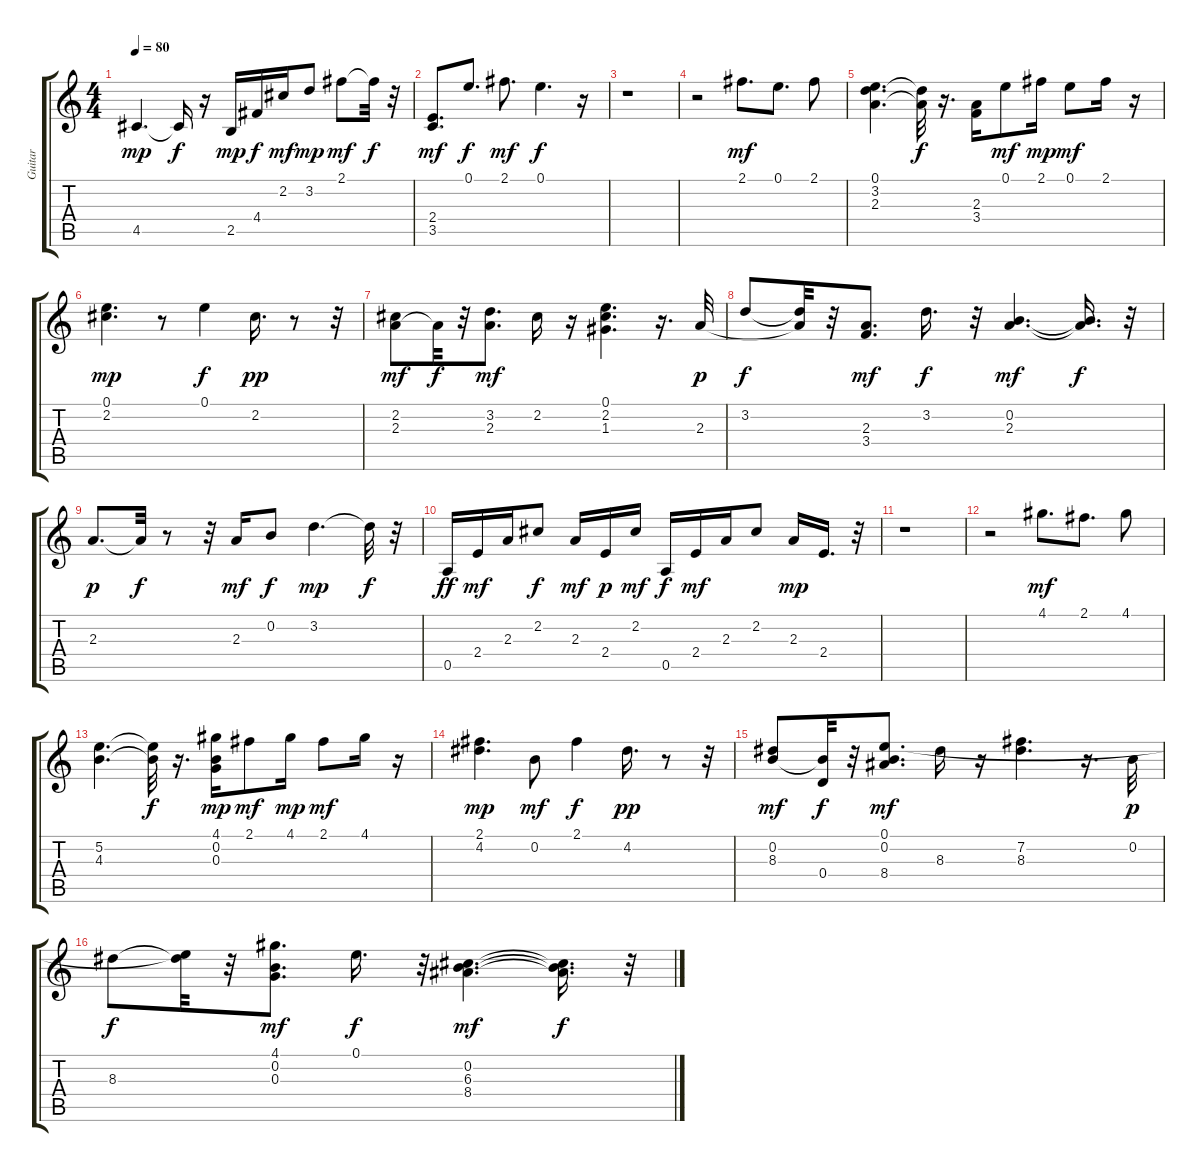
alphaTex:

\track ("Guitar" "Guitar") {instrument acousticguitarsteel}
\staff {score tabs}
\tuning (E4 B3 G3 D3 A2 E2) {hide}
\ts (4 4)
\tempo 80
\clef g2
\ks c
4.5.4{d dy mp} 4.5{t}.16{dy f} r.16 2.5.16{dy mp} 4.4.16{dy f} 2.2.16{dy mf} 3.2.8{dy mp} 2.1.8{dy mf} 2.1{t}.32{dy f} r.32 |
(2.4 3.5).8{d dy mf} 0.1.8{d dy f} 2.1.8{d dy mf} 0.1.4{d dy f} r.16 |
r.1 |
r.2 2.1.8{d dy mf} 0.1.8{d} 2.1.8 |
(0.1 3.2 2.3).4{d} (3.2{t} 2.3{t}).32{dy f} r.16{d} (2.3 3.4).16 0.1.8{dy mf} 2.1.16{dy mp} 0.1.8{dy mf} 2.1.16 r.16 |
(0.1 2.2).4{d dy mp} r.8 0.1.4{dy f} 2.2.16{d dy pp} r.8 r.32 |
(2.2 2.3).8{dy mf} 2.3{t}.32{dy f} r.32 (3.2 2.3).8{d dy mf} 2.2.16 r.16 (0.1 2.2 1.3).4{d} r.16{d} 2.3.32{dy p} |
3.2.8{dy f} (3.2{t} 2.3{t}).32 r.32 (2.3 3.4).8{d dy mf} 3.2.16{d dy f} r.32 (0.2 2.3).4{d dy mf} (0.2{t} 2.3{t}).16{d dy f} r.32 |
2.3.8{d dy p} 2.3{t}.32{dy f} r.8 r.32 2.3.16{dy mf} 0.2.8{dy f} 3.2.4{d dy mp} 3.2{t}.32{dy f} r.32 |
0.5.16{dy ff} 2.4.16{dy mf} 2.3.16 2.2.8{dy f} 2.3.16{dy mf} 2.4.16{dy p} 2.2.16{dy mf} 0.5.16{dy f} 2.4.16{dy mf} 2.3.16 2.2.8 2.3.16{dy mp} 2.4.16{d} r.32 |
r.1 |
r.2 4.1.8{d dy mf} 2.1.8{d} 4.1.8 |
(5.2 4.3).4{d} (5.2{t} 4.3{t}).32{dy f} r.16{d} (4.1 0.2 0.3).16{dy mp} 2.1.8{dy mf} 4.1.16{dy mp} 2.1.8{dy mf} 4.1.16 r.16 |
(2.1 4.2).4{d dy mp} 0.2.8{dy mf} 2.1.4{dy f} 4.2.16{d dy pp} r.8 r.32 |
(0.2 8.3).8{dy mf} (0.2{t} 0.4).32{dy f} r.32 (0.1 0.2 8.4).8{d dy mf} 8.3.16 r.16 (7.2 8.3).4{d} r.16{d} 0.2.32{dy p} |
8.3.8{dy f} (0.1{t} 8.3{t}).32 r.32 (4.1 0.2 0.3).8{d dy mf} 0.1.16{d dy f} r.32 (0.2 6.3 8.4).4{d dy mf} (0.2{t} 6.3{t} 8.4{t}).16{d dy f} r.32
